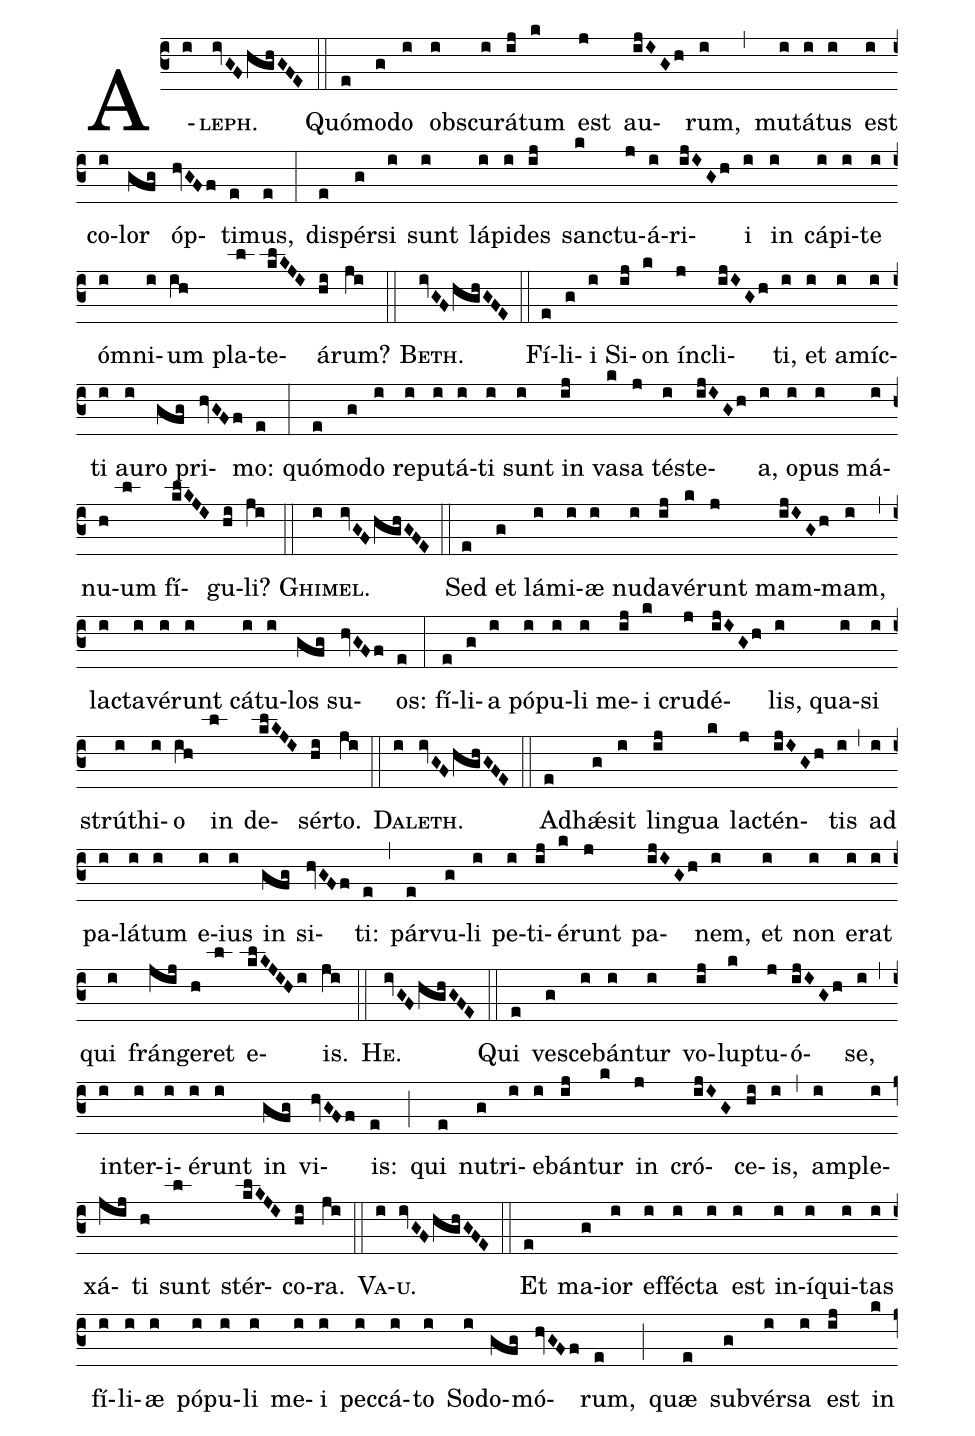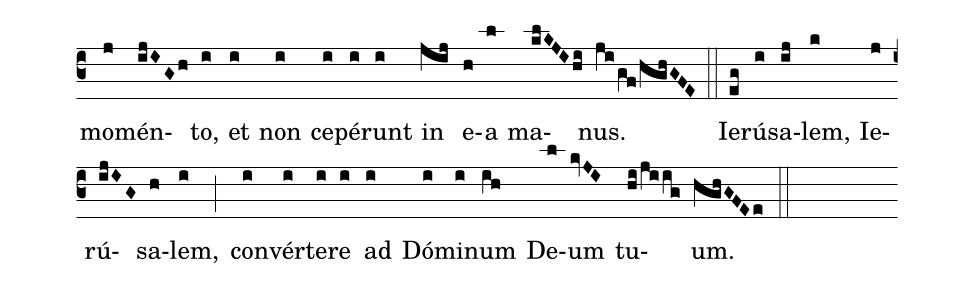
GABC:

%%
(c3)
A(i)<sc>leph.</sc>(ivGFhghGFE) (::)
Quó(e)mo(g)do(i) obs(i)cu(i)rá(ij)tum(k) est(j) au(ijIGh)rum,(i) (,)
mu(i)tá(i)tus(i) est(i) co(i)lor(gfg) óp(hvGFf)ti(e)mus,(e) (:)
di(e)spér(g)si(i) sunt(i) lá(i)pi(i)des(ij) sanc(k)tu(j)á(i)ri(ijIGh)i(i) in(i) cá(i)pi(i)te(i) óm(i)ni(i)um(ih) pla(l)te(klKJI)á(hi)rum?(ji) (::)
<sc>Beth.</sc>(ivGFhghGFE) (::)
Fí(e)li(g)i(i) Si(ij)on(k) ín(j)cli(ijIGh)ti,(i) et(i) a(i)míc(i)ti(i) au(i)ro(gfg) pri(hvGFf)mo:(e) (:)
quó(e)mo(g)do(i) re(i)pu(i)tá(i)ti(i) sunt(i) in(ij) va(k)sa(j) tés(i)te(ijIGh)a,(i) o(i)pus(i) má(i)nu(h)um(l) fí(klKJI)gu(hi)li?(ji) (::)
<sc>Ghi</sc>(i)<sc>mel.</sc>(ivGFhghGFE) (::)
Sed(e) et(g) lá(i)mi(i)æ(i) nu(i)da(ij)vé(k)runt(j) mam(ijIGh)mam,(i) (,)
lac(i)ta(i)vé(i)runt(i) cá(i)tu(i)los(gfg) su(hvGFf)os:(e) (:)
fí(e)li(g)a(i) pó(i)pu(i)li(i) me(ij)i(k) cru(j)dé(ijIGh)lis,(i) qua(i)si(i) strú(i)thi(i)o(ih) in(l) de(klKJI)sér(hi)to.(ji) (::)
<sc>Da</sc>(i)<sc>leth.</sc>(ivGFhghGFE) (::)
Ad(e)hǽ(g)sit(i) lin(ij)gua(k) lac(j)tén(ijIGh)tis(i) (,)
ad(i) pa(i)lá(i)tum(i) e(i)ius(i) in(gfg) si(hvGFf)ti:(e) (,)
pár(e)vu(g)li(i) pe(i)ti(ij)é(k)runt(j) pa(ijIGh)nem,(i) et(i) non(i) e(i)rat(i) qui(i) frán(jij)ge(h)ret(l) e(klKJIHi)is.(ji) (::)
<sc>He.</sc>(ivGFhghGFE) (::)
Qui(e) ve(g)sce(i)bán(i)tur(i) vo(ij)lup(k)tu(j)ó(ijIGh)se,(i) (,)
in(i)ter(i)i(i)é(i)runt(i) in(gfg) vi(hvGFf)is:(e) (;)
qui(e) nu(g)tri(i)e(i)bán(ij)tur(k) in(j) cró(ijIG)ce(hi)is,(i) (,)
am(i)ple(i)xá(jij)ti(h) sunt(l) stér(klKJI)co(hi)ra.(ji) (::)
<sc>Va</sc>(i)<sc>u.</sc>(ivGFhghGFE) (::)
Et(e) ma(g)ior(i) ef(i)féc(i)ta(i) est(i) in(i)í(i)qui(i)tas(i) fí(i)li(i)æ(i) pó(i)pu(i)li(i) me(i)i(i) pec(i)cá(i)to(i) So(i)do(gfg)mó(hvGFf)rum,(e) (;)
quæ(e) sub(g)vér(i)sa(i) est(ij) in(k) mo(j)mén(ijIGh)to,(i) et(i) non(i) ce(i)pé(i)runt(i) in(jij) e(h)a(l) ma(klKJIhi)nus.(ji/gf/hghGFE) (::)
Ie(eg)rú(i)sa(ij)lem,(k) Ie(j)rú(ijIG)sa(h)lem,(i) (;)
con(i)vér(i)te(i)re(i) ad(i) Dó(i)mi(i)num(ih) De(l)um(kvJI) tu(hi/jiig)um.(hghGFEe) (::)
